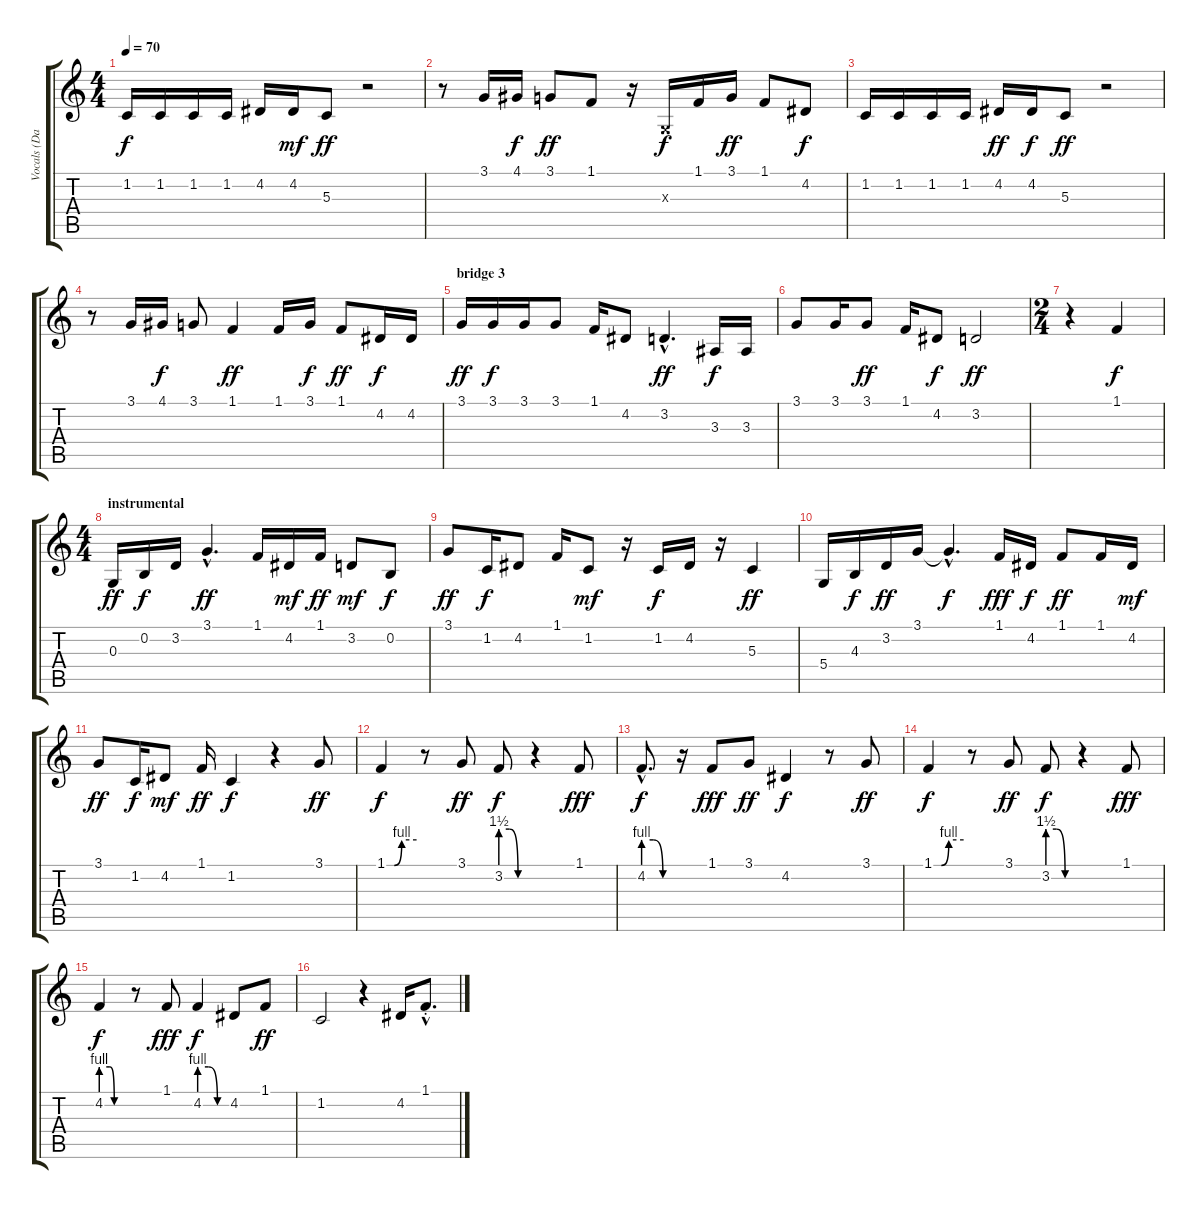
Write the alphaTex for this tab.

\track ("Vocals (Davies)" "Vocals (Da") {instrument lead6voice}
\staff {score tabs}
\tuning (E4 B3 G3 D3 A2 E2) {hide}
\ts (4 4)
\tempo 70
\clef g2
\ks c
1.2.16{dy f} 1.2.16 1.2.16 1.2.16 4.2.16 4.2.16{dy mf} 5.3.8{dy ff} r.2 |
r.8 3.1.16 4.1.16{dy f} 3.1.8{dy ff} 1.1.8 r.16 0.3{x}.16{dy f} 1.1.16 3.1.16{dy ff} 1.1.8 4.2.8{dy f} |
1.2.16 1.2.16 1.2.16 1.2.16 4.2.16{dy ff} 4.2.16{dy f} 5.3.8{dy ff} r.2 |
r.8 3.1.16 4.1.16{dy f} 3.1.8 1.1.4{dy ff} 1.1.16 3.1.16{dy f} 1.1.8{dy ff} 4.2.16{dy f} 4.2.16 |
\section ("" "bridge 3")
3.1.16{dy ff} 3.1.16{dy f} 3.1.16 3.1.8 1.1.16 4.2.8 3.2{hac}.4{d dy ff} 3.3.16{dy f} 3.3.16 |
3.1.8 3.1.16 3.1.8{dy ff} 1.1.16 4.2.8{dy f} 3.2.2{dy ff} |
\ts (2 4)
r.4 1.1.4{dy f} |
\ts (4 4)
\section ("" "instrumental")
0.3.16{dy ff} 0.2.16{dy f} 3.2.16 3.1{hac}.4{d dy ff} 1.1.16 4.2.16{dy mf} 1.1.16{dy ff} 3.2.8{dy mf} 0.2.8{dy f} |
3.1.8{dy ff} 1.2.16{dy f} 4.2.8 1.1.16 1.2.8{dy mf} r.16 1.2.16{dy f} 4.2.16 r.16 5.3.4{dy ff} |
5.4.16 4.3.16{dy f} 3.2.16{dy ff} 3.1.16 3.1{hac t}.4{d dy f} 1.1.16{dy fff} 4.2.16{dy f} 1.1.8{dy ff} 1.1.16 4.2.16{dy mf} |
3.1.8{dy ff} 1.2.16{dy f} 4.2.8{dy mf} 1.1.16{dy ff} 1.2.4{dy f} r.4 3.1.8{dy ff} |
1.1{be (custom 0 0 15 0 30 4 60 4)}.4{dy f} r.8 3.1.8{dy ff} 3.2{be (custom 0 6 20 6 40 0 60 0)}.8{dy f} r.4 1.1.8{dy fff} |
4.2{be (custom 0 4 20 4 40 0 60 0) hac}.8{d dy f} r.16 1.1.8{dy fff} 3.1.8{dy ff} 4.2.4{dy f} r.8 3.1.8{dy ff} |
1.1{be (custom 0 0 15 0 30 4 60 4)}.4{dy f} r.8 3.1.8{dy ff} 3.2{be (custom 0 6 20 6 40 0 60 0)}.8{dy f} r.4 1.1.8{dy fff} |
4.2{be (custom 0 4 20 4 30 0 33 0 40 0 60 0)}.4{dy f} r.8 1.1.8{dy fff} 4.2{be (custom 0 4 20 4 40 0 60 0)}.4{dy f} 4.2.8 1.1.8{dy ff} |
1.2.2 r.4 4.2.16 1.1{hac st}.8{d}
